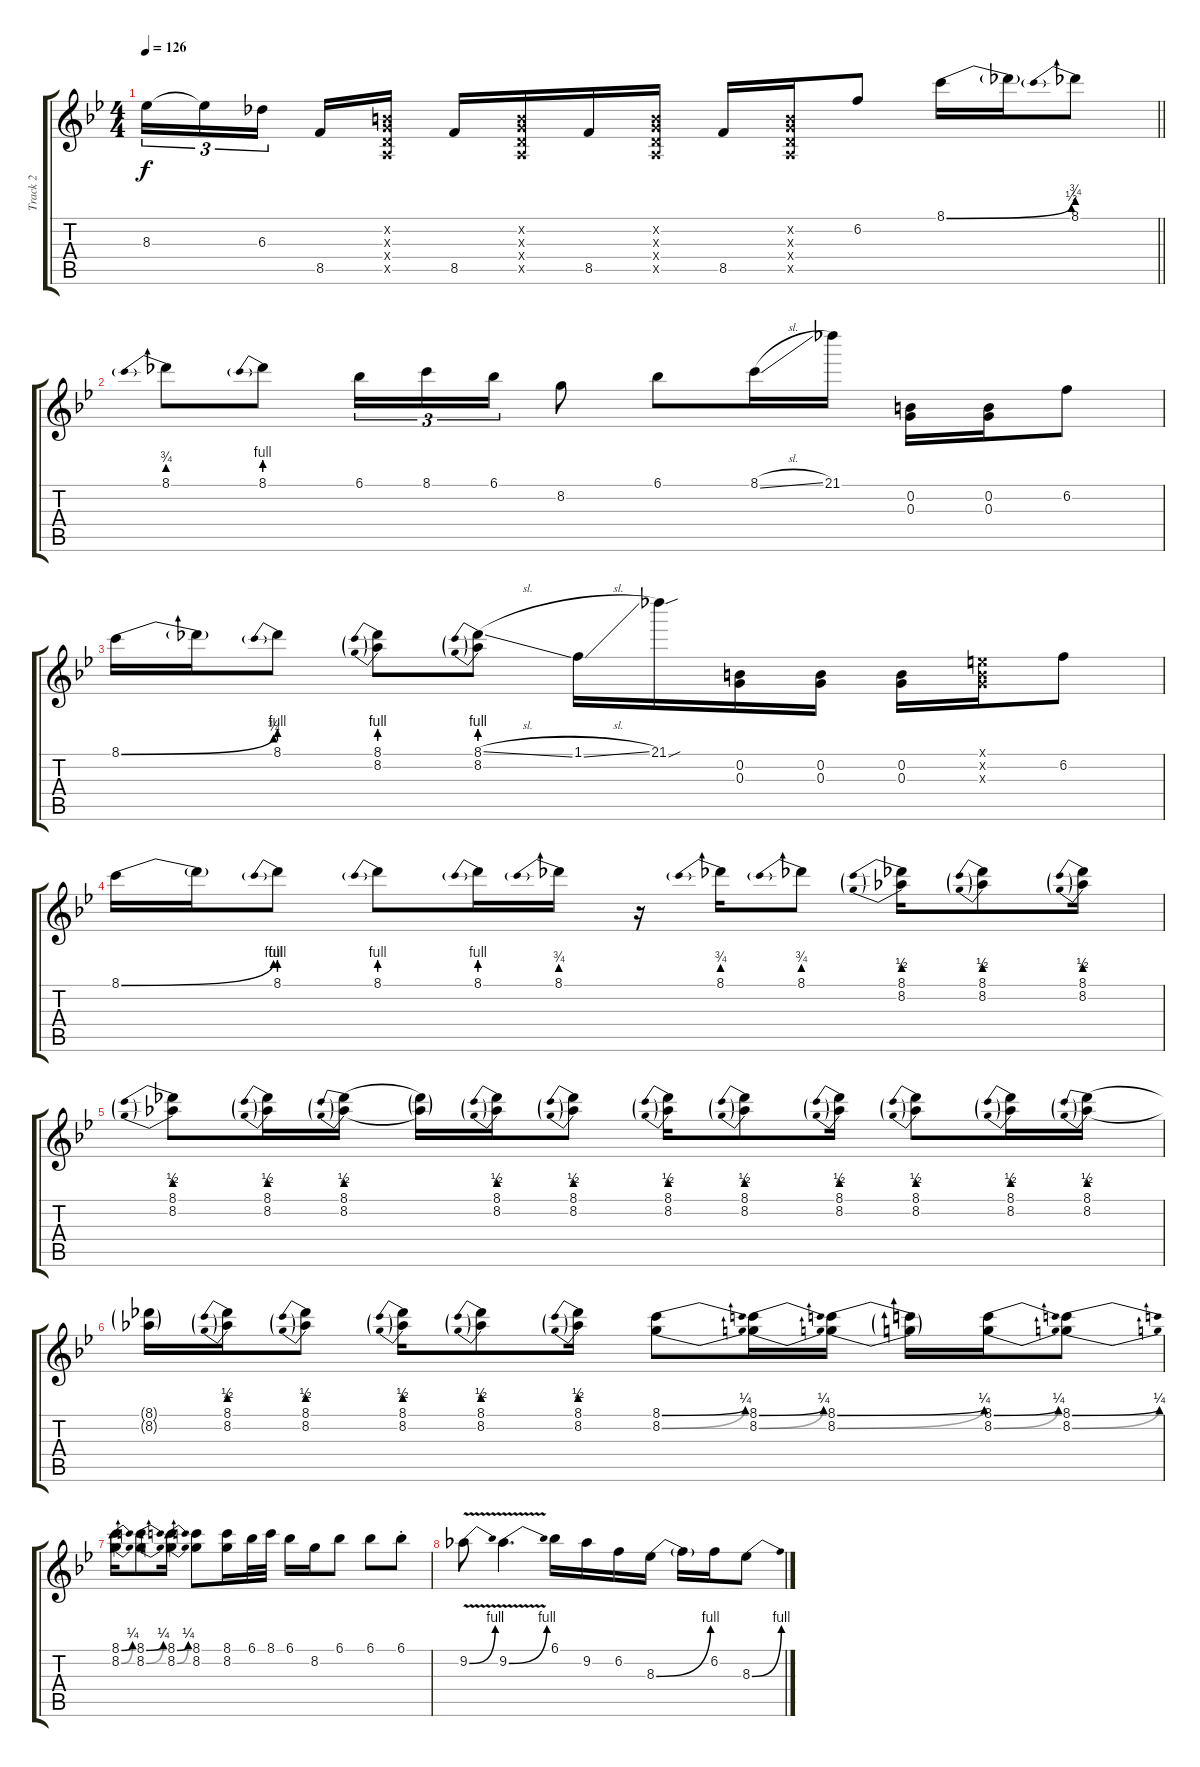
\track ("Track 2" "Track 2") {instrument overdrivenguitar}
\staff {score tabs}
\tuning (E4 B3 G3 D3 A2 E2) {hide}
\ts (4 4)
\tempo 126
\clef g2
\barLineRight lightlight
\ks bb
8.3{t}.16{tu (3 2) dy f} 8.3{t}.16{tu (3 2)} 6.3.16{tu (3 2) beam splitsecondary} 8.5.16 (0.2{x} 0.3{x} 0.4{x} 0.5{x}).16 8.5.16 (0.2{x} 0.3{x} 0.4{x} 0.5{x}).16 8.5.16 (0.2{x} 0.3{x} 0.4{x} 0.5{x}).16 8.5.16 (0.2{x} 0.3{x} 0.4{x} 0.5{x}).16 6.2.8 8.1{be (bend 0 0 60 2)}.16 8.1{t}.16 8.1{be (prebend 0 3 60 3)}.8 |
8.1{be (prebend 0 3 60 3)}.8 8.1{be (prebend 0 4 60 4)}.8 6.1.16{tu (3 2)} 8.1.16{tu (3 2)} 6.1.16{tu (3 2)} 8.2.8 6.1.8 8.1{sl}.16 21.1.16 (0.2 0.3).16 (0.2 0.3).16 6.2.8 |
8.1{be (bend 0 0 60 3)}.16 8.1{t}.16 8.1{be (prebend 0 4 60 4)}.8 (8.1{be (prebend 0 4 60 4)} 8.2{be (prebend 0 4 60 4)}).8 (8.1{be (prebend 0 4 60 4) sl} 8.2{be (prebend 0 4 60 4)}).8 1.1{sl}.16 21.1{sou}.16 (0.2 0.3).16 (0.2 0.3).16 (0.2 0.3).16 (0.1{x} 0.2{x} 0.3{x}).16 6.2.8 |
8.1{be (bend 0 0 60 4)}.16 8.1{t}.16 8.1{be (prebend 0 4 60 4)}.8 8.1{be (prebend 0 4 60 4)}.8 8.1{be (prebend 0 4 60 4)}.16 8.1{be (prebend 0 3 60 3)}.16 r.16 8.1{be (prebend 0 3 60 3)}.16 8.1{be (prebend 0 3 60 3)}.8 (8.1{be (prebend 0 2 60 2)} 8.2{be (prebend 0 2 60 2)}).16 (8.1{be (prebend 0 2 60 2)} 8.2{be (prebend 0 2 60 2)}).8 (8.1{be (prebend 0 2 60 2)} 8.2{be (prebend 0 2 60 2)}).16 |
(8.1{be (prebend 0 2 60 2)} 8.2{be (prebend 0 2 60 2)}).8 (8.1{be (prebend 0 2 60 2)} 8.2{be (prebend 0 2 60 2)}).16 (8.1{be (prebend 0 2 60 2)} 8.2{be (prebend 0 2 60 2)}).16 (8.1{t} 8.2{t}).16 (8.1{be (prebend 0 2 60 2)} 8.2{be (prebend 0 2 60 2)}).16 (8.1{be (prebend 0 2 60 2)} 8.2{be (prebend 0 2 60 2)}).8 (8.1{be (prebend 0 2 60 2)} 8.2{be (prebend 0 2 60 2)}).16 (8.1{be (prebend 0 2 60 2)} 8.2{be (prebend 0 2 60 2)}).8 (8.1{be (prebend 0 2 60 2)} 8.2{be (prebend 0 2 60 2)}).16 (8.1{be (prebend 0 2 60 2)} 8.2{be (prebend 0 2 60 2)}).8 (8.1{be (prebend 0 2 60 2)} 8.2{be (prebend 0 2 60 2)}).16 (8.1{be (prebend 0 2 60 2)} 8.2{be (prebend 0 2 60 2)}).16 |
(8.1{t} 8.2{t}).16 (8.1{be (prebend 0 2 60 2)} 8.2{be (prebend 0 2 60 2)}).16 (8.1{be (prebend 0 2 60 2)} 8.2{be (prebend 0 2 60 2)}).8 (8.1{be (prebend 0 2 60 2)} 8.2{be (prebend 0 2 60 2)}).16 (8.1{be (prebend 0 2 60 2)} 8.2{be (prebend 0 2 60 2)}).8 (8.1{be (prebend 0 2 60 2)} 8.2{be (prebend 0 2 60 2)}).16 (8.1{be (bend 0 0 60 1)} 8.2{be (bend 0 0 60 1)}).8 (8.1{be (bend 0 0 60 1)} 8.2{be (bend 0 0 60 1)}).16 (8.1{be (bend 0 0 60 1)} 8.2{be (bend 0 0 60 1)}).16 (8.1{t} 8.2{t}).16 (8.1{be (bend 0 0 60 1)} 8.2{be (bend 0 0 60 1)}).16 (8.1{be (bend 0 0 60 1)} 8.2{be (bend 0 0 60 1)}).8 |
(8.1{be (bend 0 0 60 1)} 8.2{be (bend 0 0 60 1)}).16 (8.1{be (bend 0 0 60 1)} 8.2{be (bend 0 0 60 1)}).8 (8.1{be (bend 0 0 60 1)} 8.2{be (bend 0 0 60 1)}).16 (8.1 8.2).8 (8.1 8.2).16 6.1.32 8.1.32 6.1.16 8.2.16 6.1.8 6.1.8 6.1{st}.8 |
9.2{be (bend 0 0 60 4) v}.8 9.2{be (bend 0 0 60 4) v}.4{d} 6.1.16 9.2.16 6.2.16 8.3{be (bend 0 0 60 4)}.16 8.3{t}.16 6.2.16 8.3{be (bend 0 0 60 4)}.8
